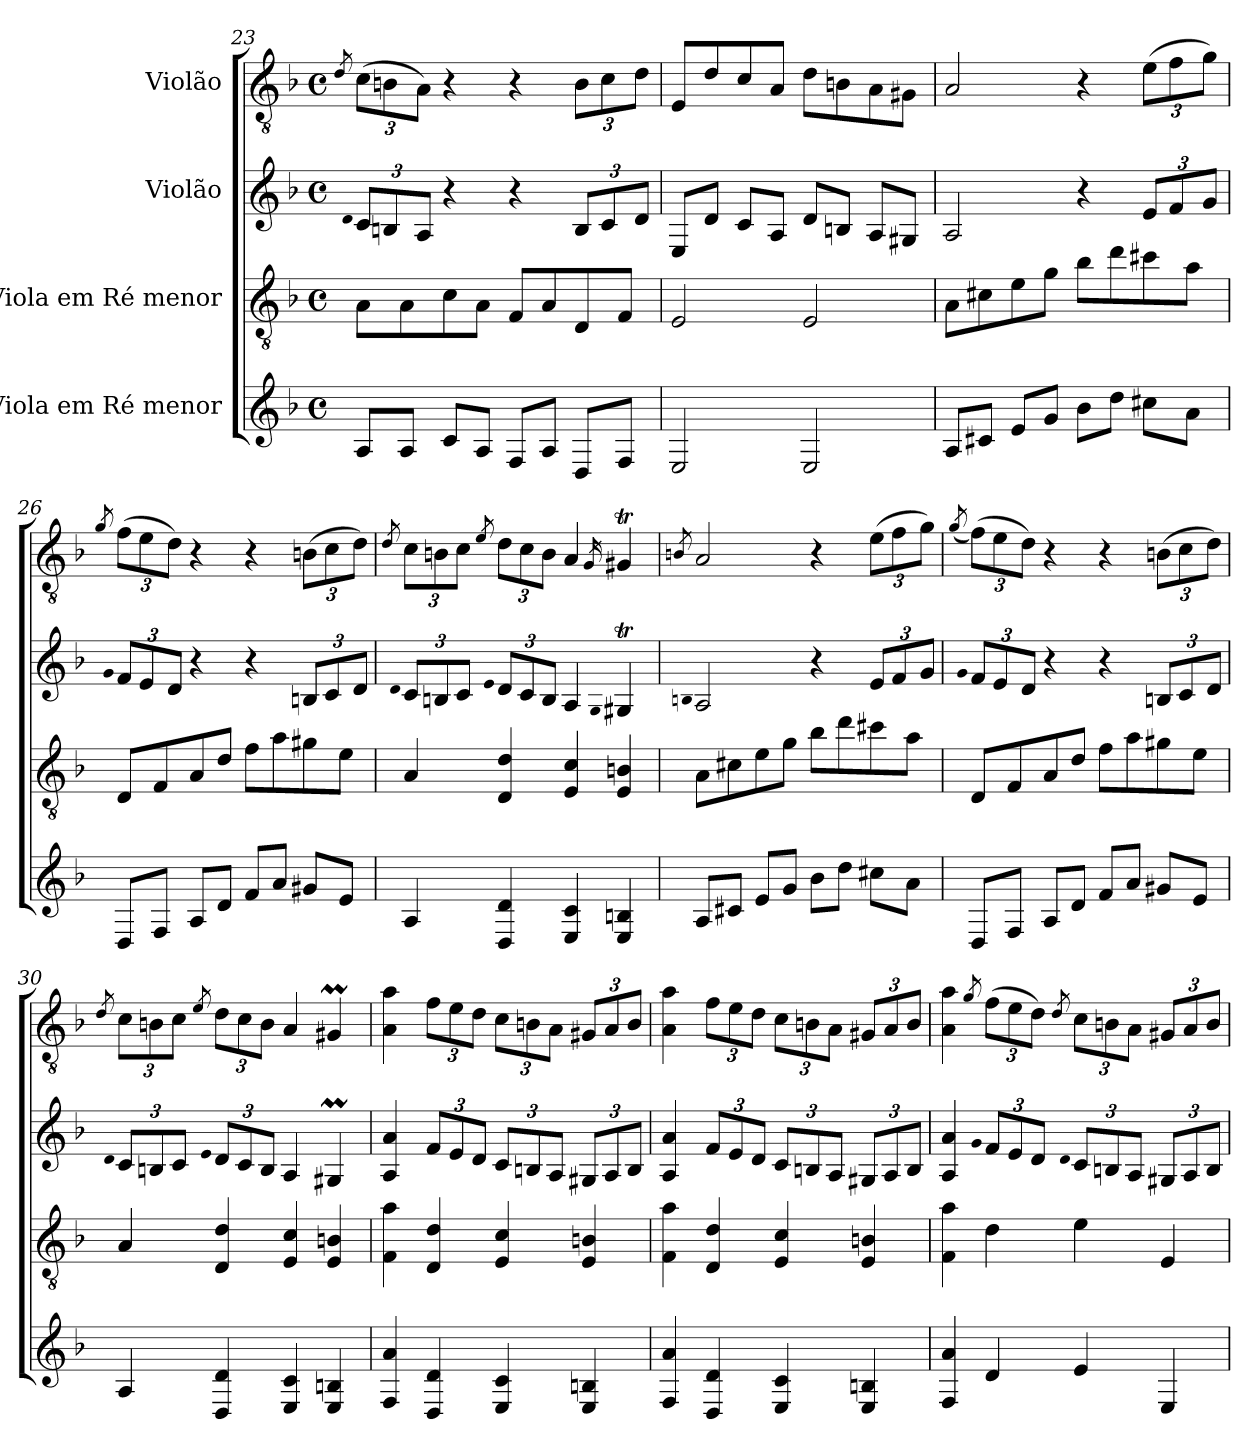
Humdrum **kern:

**kern	**kern	**kern	**kern
*part4	*part3	*part2	*part1
*staff4	*staff3	*staff2	*staff1
*I"Viola em Ré menor	*I"Viola em Ré menor	*I"Violão	*I"Violão
!!LO:PB:g=z
*	*clefGv2	*	*clefGv2
*k[b-]	*k[b-]	*k[b-]	*k[b-]
*M4/4	*M4/4	*M4/4	*M4/4
*met(c)	*met(c)	*met(c)	*met(c)
=23	=23	=23	=23
.	.	qd	8qd/
*	*	*Xbrackettup	*Xbrackettup
8AL	8A\L	12cL	(>12c\L
.	.	12B	12Bn\
8AJ	8A\	.	.
.	.	12AJ	12A\J)
8cL	8c\	4r	4r
8AJ	8A\J	.	.
8FL	8F/L	4r	4r
8AJ	8A/	.	.
8DL	8D/	12BL	12B\L
.	.	12c	12c\
8FJ	8F/J	.	.
.	.	12dJ	12d\J
=24	=24	=24	=24
2E	2E/	8EL	8E/L
.	.	8dJ	8d/
.	.	8cL	8c/
.	.	8AJ	8A/J
2E	2E/	8dL	8d\L
.	.	8BJ	8Bn\
.	.	8AL	8A\
.	.	8G#J	8G#X\J
=25	=25	=25	=25
8AL	8A\L	2A	2A/
8c#XJ	8c#X\	.	.
8eL	8e\	.	.
8gJ	8g\J	.	.
8b-L	8b-\L	4r	4r
8ddJ	8dd\	.	.
8cc#XL	8cc#X\	12eL	(>12e\L
.	.	12f	12f\
8aJ	8a\J	.	.
.	.	12gJ	12g\J)
=26	=26	=26	=26
.	.	qg	8qg/
8DL	8D/L	12fL	(>12f\L
.	.	12e	12e\
8FJ	8F/	.	.
.	.	12dJ	12d\J)
8AL	8A/	4r	4r
8dJ	8d/J	.	.
8fL	8f\L	4r	4r
8aJ	8a\	.	.
8g#XL	8g#X\	12BL	(>12Bn\L
.	.	12c	12c\
8eJ	8e\J	.	.
.	.	12dJ	12d\J)
!!LO:LB:g=z
=27	=27	=27	=27
.	.	qd	8qd/
4A	4A/	12cL	12c\L
.	.	12B	12Bn\
.	.	12cJ	12c\J
.	.	qe	8qe/
4D 4d	4D/ 4d/	12dL	12d\L
.	.	12c	12c\
.	.	12BJ	12B\J
4E 4c	4E/ 4c/	4A	4A/
.	.	qG	16qG/
4E 4Bn	4E/ 4Bn/	4G#t	4G#Xt/
=28	=28	=28	=28
.	.	qB	8qBn/
8AL	8A\L	2A	2A/
8c#XJ	8c#X\	.	.
8eL	8e\	.	.
8gJ	8g\J	.	.
8b-L	8b-\L	4r	4r
8ddJ	8dd\	.	.
8cc#XL	8cc#X\	12eL	(>12e\L
.	.	12f	12f\
8aJ	8a\J	.	.
.	.	12gJ	12g\J)
=29	=29	=29	=29
.	.	qg	(<8qg/
8DL	8D/L	12fL	(>12f\L)
.	.	12e	12e\
8FJ	8F/	.	.
.	.	12dJ	12d\J)
8AL	8A/	4r	4r
8dJ	8d/J	.	.
8fL	8f\L	4r	4r
8aJ	8a\	.	.
8g#XL	8g#X\	12BL	(>12Bn\L
.	.	12c	12c\
8eJ	8e\J	.	.
.	.	12dJ	12d\J)
=30	=30	=30	=30
.	.	qd	8qd/
4A	4A/	12cL	12c\L
.	.	12B	12Bn\
.	.	12cJ	12c\J
.	.	qe	8qe/
4D 4d	4D/ 4d/	12dL	12d\L
.	.	12c	12c\
.	.	12BJ	12B\J
4E 4c	4E/ 4c/	4A	4A/
4E 4Bn	4E/ 4Bn/	4G#m	4G#Xm/
!!LO:LB:g=z
=31	=31	=31	=31
4F 4a	4F\ 4a\	4A 4a	4A\ 4a\
4D 4d	4D/ 4d/	12fL	12f\L
.	.	12e	12e\
.	.	12dJ	12d\J
4E 4c	4E/ 4c/	12cL	12c\L
.	.	12B	12Bn\
.	.	12AJ	12A\J
4E 4Bn	4E/ 4Bn/	12G#L	12G#X/L
.	.	12A	12A/
.	.	12BJ	12B/J
=32	=32	=32	=32
4F 4a	4F\ 4a\	4A 4a	4A\ 4a\
4D 4d	4D/ 4d/	12fL	12f\L
.	.	12e	12e\
.	.	12dJ	12d\J
4E 4c	4E/ 4c/	12cL	12c\L
.	.	12B	12Bn\
.	.	12AJ	12A\J
4E 4Bn	4E/ 4Bn/	12G#L	12G#X/L
.	.	12A	12A/
.	.	12BJ	12B/J
=33	=33	=33	=33
4F 4a	4F\ 4a\	4A 4a	4A\ 4a\
.	.	qg	8qg/
4d	4d\	12fL	(>12f\L
.	.	12e	12e\
.	.	12dJ	12d\J)
.	.	qd	8qd/
4e	4e\	12cL	12c\L
.	.	12B	12Bn\
.	.	12AJ	12A\J
4E	4E/	12G#L	12G#X/L
.	.	12A	12A/
.	.	12BJ	12B/J
=	=	=	=
*-	*-	*-	*-
